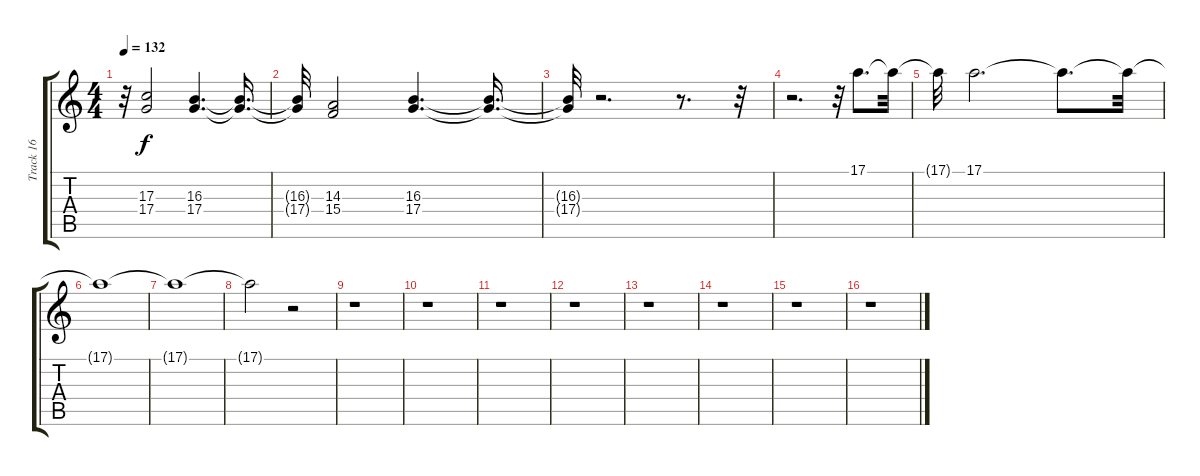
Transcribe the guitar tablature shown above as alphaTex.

\track ("Track 16" "Track 16") {instrument stringensemble2}
\staff {score tabs}
\tuning (E4 B3 G3 D3 A2 E2) {hide}
\ts (4 4)
\tempo 132
\clef g2
\ks c
r.32{dy f} (17.3 17.4).2 (16.3 17.4).4{d} (16.3{t} 17.4{t}).16{d} |
(16.3{t} 17.4{t}).32 (14.3 15.4).2 (16.3 17.4).4{d} (16.3{t} 17.4{t}).16{d} |
(16.3{t} 17.4{t}).32 r.2{d} r.8{d} r.32 |
r.2{d} r.32 17.1.8{d} 17.1{t}.32 |
17.1{t}.32 17.1.2{d} 17.1{t}.8{d} 17.1{t}.32 |
17.1{t}.1 |
17.1{t}.1 |
17.1{t}.2 r.2 |
r.1 |
r.1 |
r.1 |
r.1 |
r.1 |
r.1 |
r.1 |
r.1
